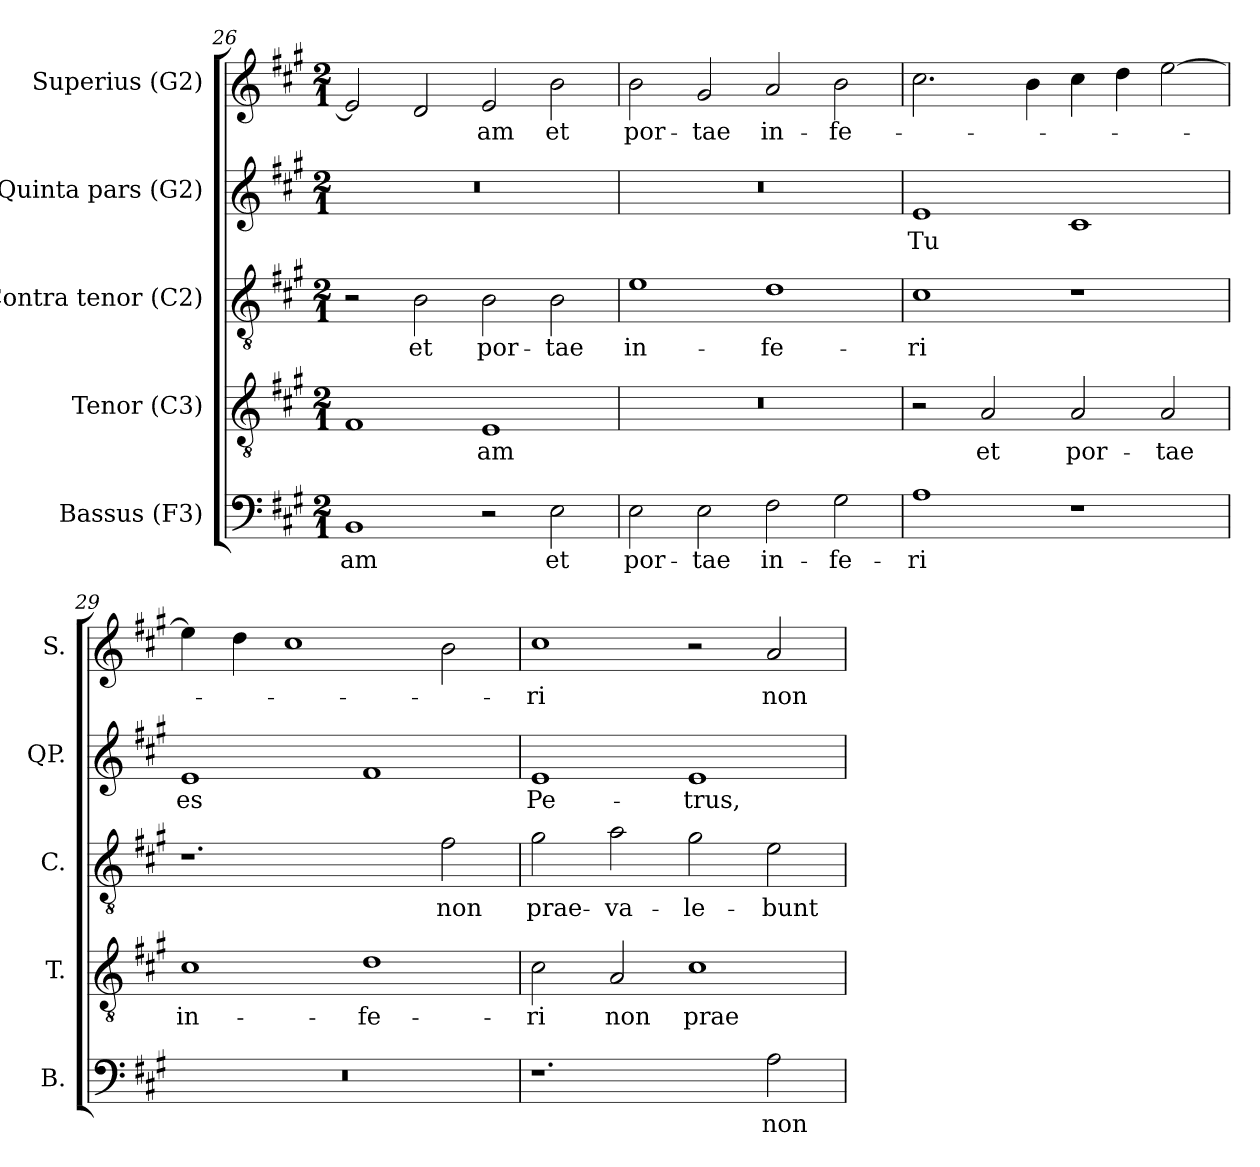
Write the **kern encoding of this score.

**kern	**text	**kern	**text	**kern	**text	**kern	**text	**kern	**text
*part5	*part5	*part4	*part4	*part3	*part3	*part2	*part2	*part1	*part1
*staff5	*staff5	*staff4	*staff4	*staff3	*staff3	*staff2	*staff2	*staff1	*staff1
*I"Bassus (F3)	*	*I"Tenor (C3)	*	*I"Contra tenor (C2)	*	*I"Quinta pars (G2)	*	*I"Superius (G2)	*
*I'B.	*	*I'T.	*	*I'C.	*	*I'QP.	*	*I'S.	*
*clefF4	*	*clefGv2	*	*clefGv2	*	*clefG2	*	*clefG2	*
*	*	*ITrd7c12	*	*ITrd7c12	*	*ITrd7c12	*	*	*
*k[f#c#g#]	*	*k[f#c#g#]	*	*k[f#c#g#]	*	*k[f#c#g#]	*	*k[f#c#g#]	*
*A:	*	*A:	*	*A:	*	*A:	*	*A:	*
*M2/1	*	*M2/1	*	*M2/1	*	*M2/1	*	*M2/1	*
=26	=26	=26	=26	=26	=26	=26	=26	=26	=26
!	!LO:LY:b:color=#000000	!	!	!	!	!LO:N:vis=1	!	!	!
1BBi	-am	1FF#i	.	2r	.	0r	.	2ei/]	.
!	!	!	!	!	!LO:LY:b:color=#000000	!	!	!	!
.	.	.	.	2BBi\	et	.	.	2di/	.
!	!	!	!LO:LY:b:color=#000000	!	!	!	!	!	!
!	!	!	!	!	!LO:LY:b:color=#000000	!	!	!	!
!	!	!	!	!	!	!	!	!	!LO:LY:b:color=#000000
2r	.	1EEi	-am	2BBi\	por-	.	.	2ei/	-am
!	!LO:LY:b:color=#000000	!	!	!	!	!	!	!	!
!	!	!	!	!	!LO:LY:b:color=#000000	!	!	!	!
!	!	!	!	!	!	!	!	!	!LO:LY:b:color=#000000
2Ei\	et	.	.	2BBi\	-tae	.	.	2bi\	et
!!LO:PB:g=z
=27	=27	=27	=27	=27	=27	=27	=27	=27	=27
!	!LO:LY:b:color=#000000	!LO:N:vis=1	!	!	!	!	!	!	!
!	!	!	!	!	!LO:LY:b:color=#000000	!LO:N:vis=1	!	!	!
!	!	!	!	!	!	!	!	!	!LO:LY:b:color=#000000
2Ei\	por-	0r	.	1Ei	in-	0r	.	2bi\	por-
!	!LO:LY:b:color=#000000	!	!	!	!	!	!	!	!
!	!	!	!	!	!	!	!	!	!LO:LY:b:color=#000000
2Ei\	-tae	.	.	.	.	.	.	2g#i/	-tae
!	!LO:LY:b:color=#000000	!	!	!	!	!	!	!	!
!	!	!	!	!	!LO:LY:b:color=#000000	!	!	!	!
!	!	!	!	!	!	!	!	!	!LO:LY:b:color=#000000
2F#i\	in-	.	.	1Di	-fe-	.	.	2ai/	in-
!	!LO:LY:b:color=#000000	!	!	!	!	!	!	!	!
!	!	!	!	!	!	!	!	!	!LO:LY:b:color=#000000
2G#i\	-fe-	.	.	.	.	.	.	2bi\	-fe-
=28	=28	=28	=28	=28	=28	=28	=28	=28	=28
!	!LO:LY:b:color=#000000	!	!	!	!	!	!	!	!
!	!	!	!	!	!LO:LY:b:color=#000000	!	!	!	!
!	!	!	!	!	!	!	!LO:LY:b:color=#000000	!	!
1Ai	-ri	2r	.	1C#i	-ri	1Ei	Tu	2.cc#i\	.
!	!	!	!LO:LY:b:color=#000000	!	!	!	!	!	!
.	.	2AAi/	et	.	.	.	.	.	.
.	.	.	.	.	.	.	.	4bi\	.
!	!	!	!LO:LY:b:color=#000000	!	!	!	!	!	!
1r	.	2AAi/	por-	1r	.	1C#i	.	4cc#i\	.
.	.	.	.	.	.	.	.	4ddi\	.
!	!	!	!LO:LY:b:color=#000000	!	!	!	!	!	!
.	.	2AAi/	-tae	.	.	.	.	[2eei\	.
=29	=29	=29	=29	=29	=29	=29	=29	=29	=29
!LO:N:vis=1	!	!	!	!	!	!	!	!	!
!	!	!	!LO:LY:b:color=#000000	!	!	!	!	!	!
!	!	!	!	!	!	!	!LO:LY:b:color=#000000	!	!
0r	.	1C#i	in-	1.r	.	1Ei	es	4eei\]	.
.	.	.	.	.	.	.	.	4ddi\	.
.	.	.	.	.	.	.	.	1cc#i	.
!	!	!	!LO:LY:b:color=#000000	!	!	!	!	!	!
.	.	1Di	-fe-	.	.	1F#i	.	.	.
!	!	!	!	!	!LO:LY:b:color=#000000	!	!	!	!
.	.	.	.	2F#i\	non	.	.	2bi\	.
=30	=30	=30	=30	=30	=30	=30	=30	=30	=30
!	!	!	!LO:LY:b:color=#000000	!	!	!	!	!	!
!	!	!	!	!	!LO:LY:b:color=#000000	!	!	!	!
!	!	!	!	!	!	!	!LO:LY:b:color=#000000	!	!
!	!	!	!	!	!	!	!	!	!LO:LY:b:color=#000000
1.r	.	2C#i\	-ri	2G#i\	prae-	1Ei	Pe-	1cc#i	-ri
!	!	!	!LO:LY:b:color=#000000	!	!	!	!	!	!
!	!	!	!	!	!LO:LY:b:color=#000000	!	!	!	!
.	.	2AAi/	non	2Ai\	-va-	.	.	.	.
!	!	!	!LO:LY:b:color=#000000	!	!	!	!	!	!
!	!	!	!	!	!LO:LY:b:color=#000000	!	!	!	!
!	!	!	!	!	!	!	!LO:LY:b:color=#000000	!	!
.	.	1C#i	prae-	2G#i\	-le-	1Ei	-trus,	2r	.
!	!LO:LY:b:color=#000000	!	!	!	!	!	!	!	!
!	!	!	!	!	!LO:LY:b:color=#000000	!	!	!	!
!	!	!	!	!	!	!	!	!	!LO:LY:b:color=#000000
2Ai\	non	.	.	2Ei\	-bunt	.	.	2ai/	non
=	=	=	=	=	=	=	=	=	=
*-	*-	*-	*-	*-	*-	*-	*-	*-	*-
